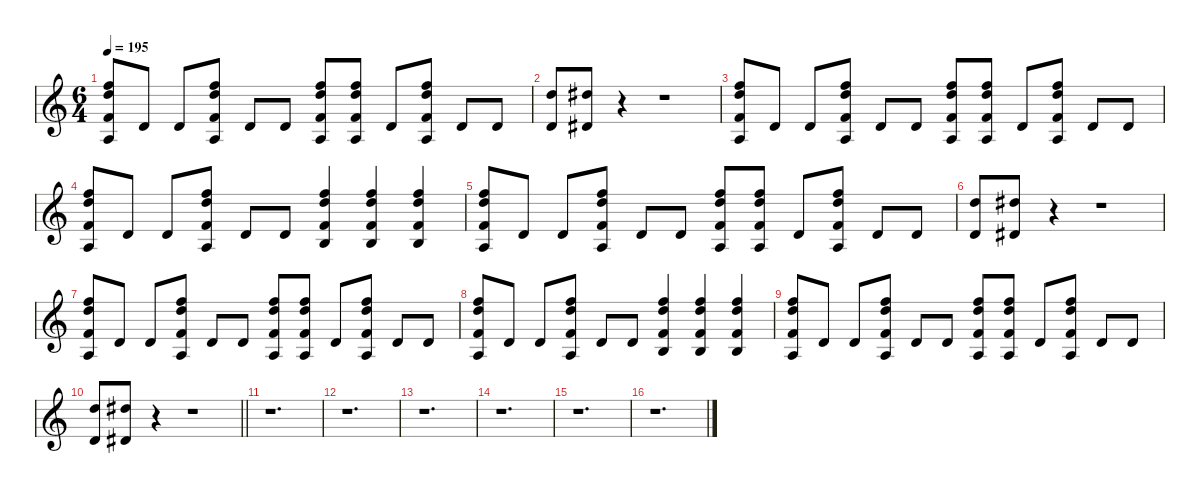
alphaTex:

\defaultSystemsLayout 4
\hideDynamics
\bracketExtendMode nobrackets
\singleTrackTrackNamePolicy hidden
\multiTrackTrackNamePolicy hidden
\firstSystemTrackNameMode fullname
\firstSystemTrackNameOrientation horizontal
\otherSystemsTrackNameOrientation horizontal
\track ("Keyboards" "vln.") {defaultSystemsLayout 8 instrument stringensemble1}
\staff {score}
\tuning (D4 A3 F3 D3 A2 D2)
\ts (6 4)
\tempo 195
\clef g2
\ks c
(15.1 17.2 12.3 7.4).8{dy f beam Up} 12.4{pm}.8{beam Up} 12.4{pm}.8{beam Up} (15.1 17.2 12.3 7.4).8{beam Up} 12.4{pm}.8{beam Up} 12.4{pm}.8{beam Up} (15.1 17.2 12.3 7.4).8{beam Up} (15.1 17.2 12.3 7.4).8{beam Up} 12.4{pm}.8{beam Up} (15.1 17.2 12.3 7.4).8{beam Up} 12.4{pm}.8{beam Up} 12.4{pm}.8{beam Up} |
(17.2 9.3).8{beam Up} (18.2{acc #} 10.3{acc #}).8{beam Up} r.4{beam Up} r.1{beam Down} |
(15.1 17.2 12.3 7.4).8{beam Up} 12.4{pm}.8{beam Up} 12.4{pm}.8{beam Up} (15.1 17.2 12.3 7.4).8{beam Up} 12.4{pm}.8{beam Up} 12.4{pm}.8{beam Up} (15.1 17.2 12.3 7.4).8{beam Up} (15.1 17.2 12.3 7.4).8{beam Up} 12.4{pm}.8{beam Up} (15.1 17.2 12.3 7.4).8{beam Up} 12.4{pm}.8{beam Up} 12.4{pm}.8{beam Up} |
(15.1 17.2 12.3 7.4).8{beam Up} 12.4{pm}.8{beam Up} 12.4{pm}.8{beam Up} (15.1 17.2 12.3 7.4).8{beam Up} 12.4{pm}.8{beam Up} 12.4{pm}.8{beam Up} (15.1 17.2 12.3 9.4).4{beam Up} (15.1 17.2 12.3 9.4).4{beam Up} (15.1 17.2 12.3 9.4).4{beam Up} |
(15.1 17.2 12.3 7.4).8{beam Up} 12.4{pm}.8{beam Up} 12.4{pm}.8{beam Up} (15.1 17.2 12.3 7.4).8{beam Up} 12.4{pm}.8{beam Up} 12.4{pm}.8{beam Up} (15.1 17.2 12.3 7.4).8{beam Up} (15.1 17.2 12.3 7.4).8{beam Up} 12.4{pm}.8{beam Up} (15.1 17.2 12.3 7.4).8{beam Up} 12.4{pm}.8{beam Up} 12.4{pm}.8{beam Up} |
(17.2 9.3).8{beam Up} (18.2{acc #} 10.3{acc #}).8{beam Up} r.4{beam Up} r.1{beam Down} |
(15.1 17.2 12.3 7.4).8{beam Up} 12.4{pm}.8{beam Up} 12.4{pm}.8{beam Up} (15.1 17.2 12.3 7.4).8{beam Up} 12.4{pm}.8{beam Up} 12.4{pm}.8{beam Up} (15.1 17.2 12.3 7.4).8{beam Up} (15.1 17.2 12.3 7.4).8{beam Up} 12.4{pm}.8{beam Up} (15.1 17.2 12.3 7.4).8{beam Up} 12.4{pm}.8{beam Up} 12.4{pm}.8{beam Up} |
(15.1 17.2 12.3 7.4).8{beam Up} 12.4{pm}.8{beam Up} 12.4{pm}.8{beam Up} (15.1 17.2 12.3 7.4).8{beam Up} 12.4{pm}.8{beam Up} 12.4{pm}.8{beam Up} (15.1 17.2 12.3 9.4).4{beam Up} (15.1 17.2 12.3 9.4).4{beam Up} (15.1 17.2 12.3 9.4).4{beam Up} |
(15.1 17.2 12.3 7.4).8{beam Up} 12.4{pm}.8{beam Up} 12.4{pm}.8{beam Up} (15.1 17.2 12.3 7.4).8{beam Up} 12.4{pm}.8{beam Up} 12.4{pm}.8{beam Up} (15.1 17.2 12.3 7.4).8{beam Up} (15.1 17.2 12.3 7.4).8{beam Up} 12.4{pm}.8{beam Up} (15.1 17.2 12.3 7.4).8{beam Up} 12.4{pm}.8{beam Up} 12.4{pm}.8{beam Up} |
\barLineRight lightlight
(17.2 9.3).8{beam Up} (18.2{acc #} 10.3{acc #}).8{beam Up} r.4{beam Up} r.1{beam Down} |
r.1{d beam Down} |
r.1{d beam Down} |
r.1{d beam Down} |
r.1{d beam Down} |
r.1{d beam Down} |
r.1{d beam Down}
